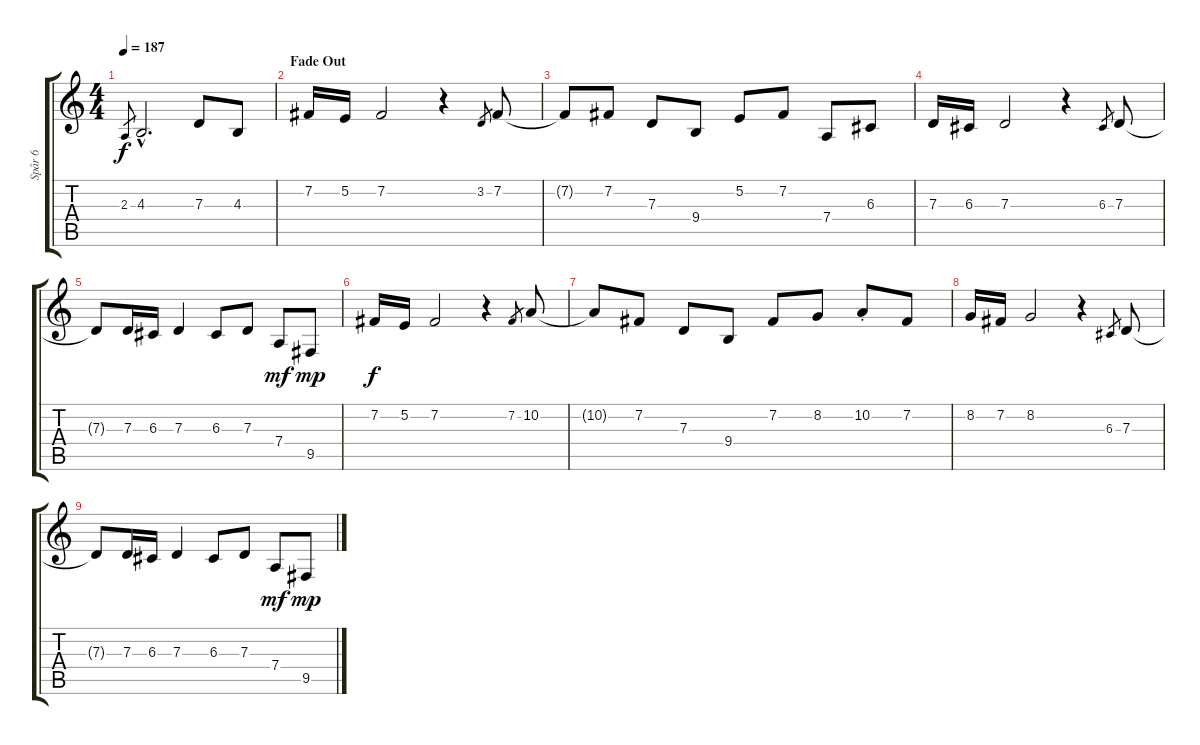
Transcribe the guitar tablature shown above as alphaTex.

\track ("Spår 6" "Spår 6") {instrument englishhorn}
\staff {score tabs}
\tuning (E4 B3 G3 D3 A2 E2) {hide}
\ts (4 4)
\tempo 187
\clef g2
\ks c
2.3.8{gr dy f} 4.3{hac}.2{d} 7.3.8 4.3.8 |
\section ("" "Fade Out")
7.2.16 5.2.16 7.2.2 r.4 3.2.8{gr} 7.2.8 |
7.2{t}.8 7.2.8 7.3.8 9.4.8 5.2.8 7.2.8 7.4.8 6.3.8 |
7.3.16 6.3.16 7.3.2 r.4 6.3.8{gr} 7.3.8 |
7.3{t}.8 7.3.16 6.3.16 7.3.4 6.3.8 7.3.8 7.4.8{dy mf} 9.5.8{dy mp} |
7.2.16{dy f} 5.2.16 7.2.2 r.4 7.2.8{gr} 10.2.8 |
10.2{t}.8 7.2.8 7.3.8 9.4.8 7.2.8 8.2.8 10.2{st}.8 7.2.8 |
8.2.16 7.2.16 8.2.2 r.4 6.3.8{gr} 7.3.8 |
7.3{t}.8 7.3.16 6.3.16 7.3.4 6.3.8 7.3.8 7.4.8{dy mf} 9.5.8{dy mp}
